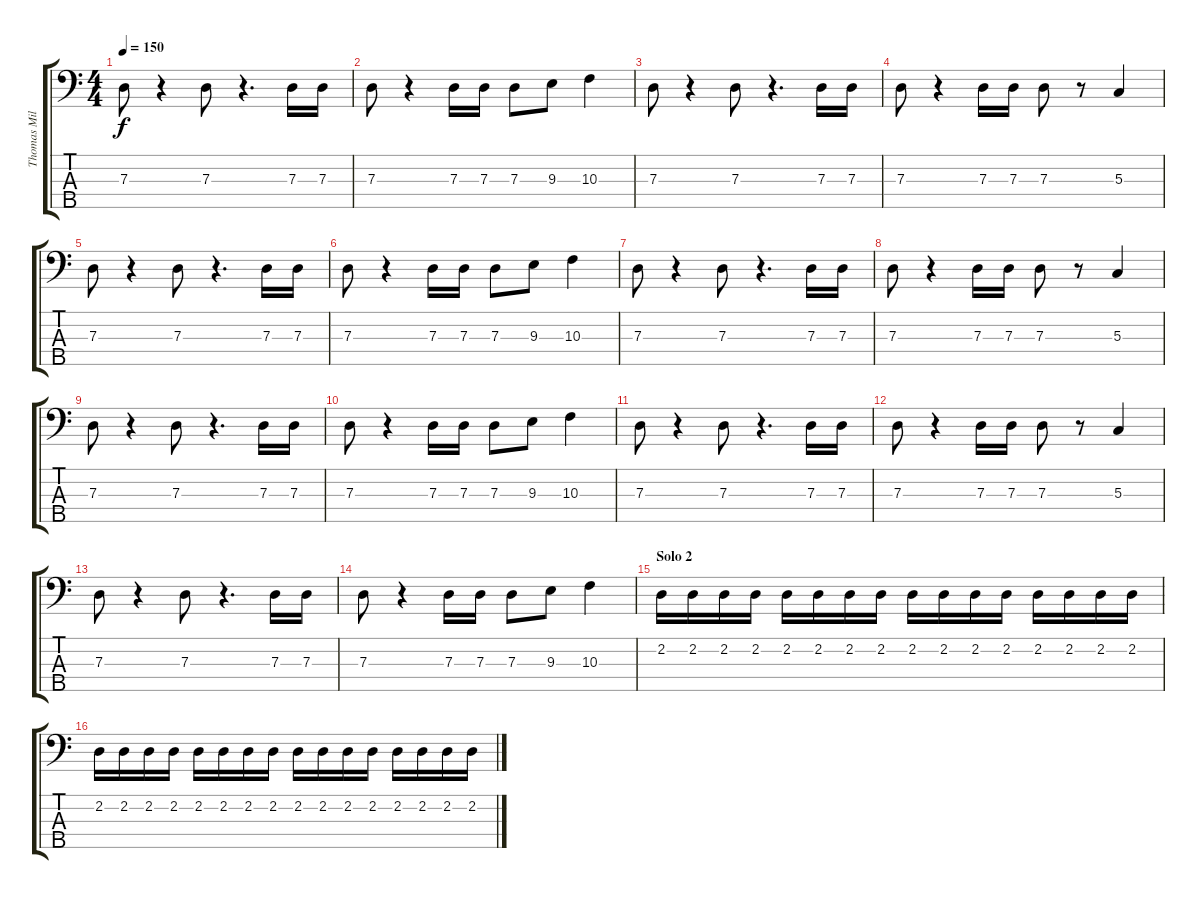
\track ("Thomas Miller" "Thomas Mil") {instrument electricbassfinger}
\staff {score tabs}
\tuning (F2 C2 G1 D1 A0) {hide}
\ts (4 4)
\tempo 150
\clef f4
\ks c
7.3.8{dy f} r.4 7.3.8 r.4{d} 7.3.16 7.3.16 |
7.3.8 r.4 7.3.16 7.3.16 7.3.8 9.3.8 10.3.4 |
7.3.8 r.4 7.3.8 r.4{d} 7.3.16 7.3.16 |
7.3.8 r.4 7.3.16 7.3.16 7.3.8 r.8 5.3.4 |
7.3.8 r.4 7.3.8 r.4{d} 7.3.16 7.3.16 |
7.3.8 r.4 7.3.16 7.3.16 7.3.8 9.3.8 10.3.4 |
7.3.8 r.4 7.3.8 r.4{d} 7.3.16 7.3.16 |
7.3.8 r.4 7.3.16 7.3.16 7.3.8 r.8 5.3.4 |
7.3.8 r.4 7.3.8 r.4{d} 7.3.16 7.3.16 |
7.3.8 r.4 7.3.16 7.3.16 7.3.8 9.3.8 10.3.4 |
7.3.8 r.4 7.3.8 r.4{d} 7.3.16 7.3.16 |
7.3.8 r.4 7.3.16 7.3.16 7.3.8 r.8 5.3.4 |
7.3.8 r.4 7.3.8 r.4{d} 7.3.16 7.3.16 |
7.3.8 r.4 7.3.16 7.3.16 7.3.8 9.3.8 10.3.4 |
\section ("" "Solo 2")
2.2.16 2.2.16 2.2.16 2.2.16 2.2.16 2.2.16 2.2.16 2.2.16 2.2.16 2.2.16 2.2.16 2.2.16 2.2.16 2.2.16 2.2.16 2.2.16 |
2.2.16 2.2.16 2.2.16 2.2.16 2.2.16 2.2.16 2.2.16 2.2.16 2.2.16 2.2.16 2.2.16 2.2.16 2.2.16 2.2.16 2.2.16 2.2.16
